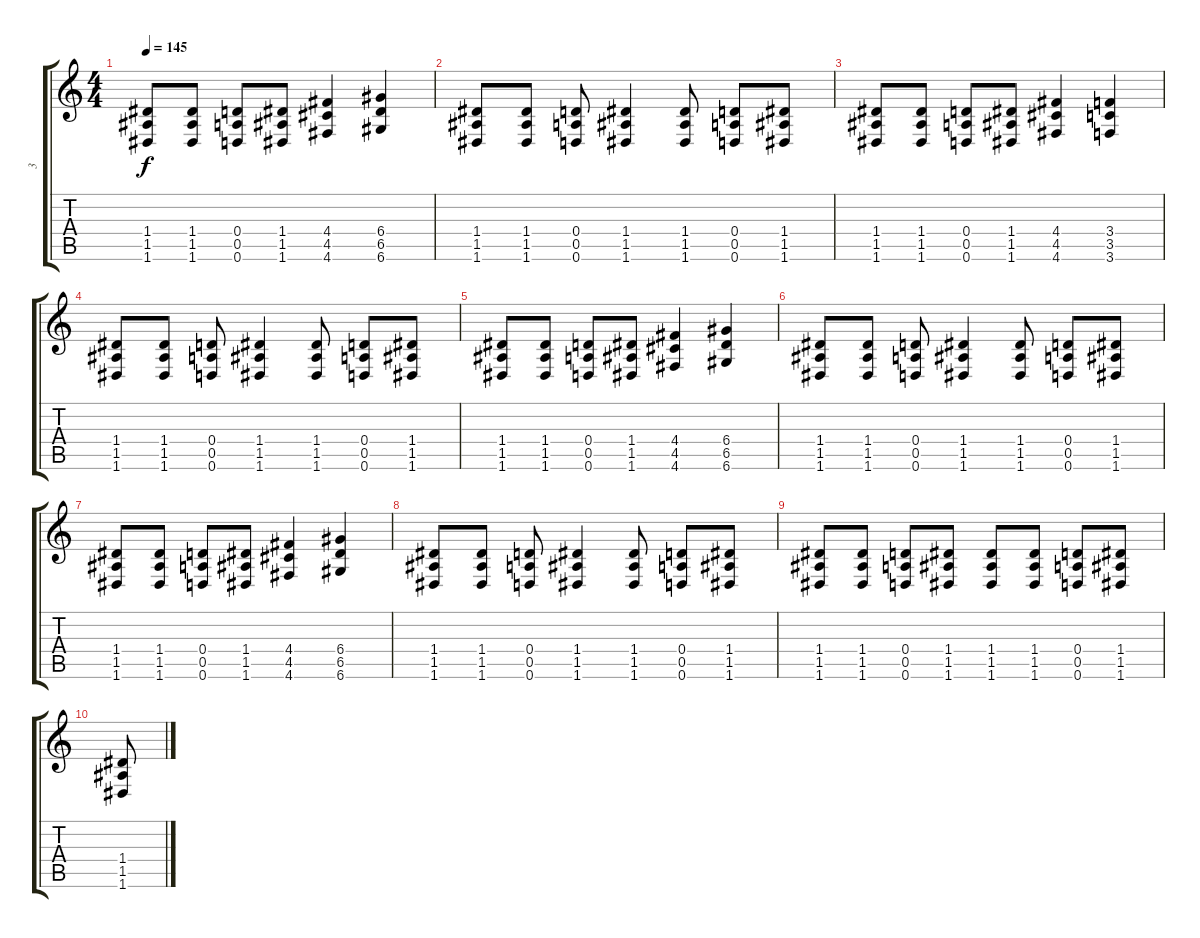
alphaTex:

\track ("3" "3") {instrument distortionguitar}
\staff {score tabs}
\tuning (E4 B3 G3 D3 A2 D2) {hide}
\ts (4 4)
\tempo 145
\clef g2
\ks c
(1.4 1.5 1.6).8{dy f} (1.4 1.5 1.6).8 (0.4 0.5 0.6).8 (1.4 1.5 1.6).8 (4.4 4.5 4.6).4 (6.4 6.5 6.6).4 |
(1.4 1.5 1.6).8 (1.4 1.5 1.6).8 (0.4 0.5 0.6).8 (1.4 1.5 1.6).4 (1.4 1.5 1.6).8 (0.4 0.5 0.6).8 (1.4 1.5 1.6).8 |
(1.4 1.5 1.6).8 (1.4 1.5 1.6).8 (0.4 0.5 0.6).8 (1.4 1.5 1.6).8 (4.4 4.5 4.6).4 (3.4 3.5 3.6).4 |
(1.4 1.5 1.6).8 (1.4 1.5 1.6).8 (0.4 0.5 0.6).8 (1.4 1.5 1.6).4 (1.4 1.5 1.6).8 (0.4 0.5 0.6).8 (1.4 1.5 1.6).8 |
(1.4 1.5 1.6).8 (1.4 1.5 1.6).8 (0.4 0.5 0.6).8 (1.4 1.5 1.6).8 (4.4 4.5 4.6).4 (6.4 6.5 6.6).4 |
(1.4 1.5 1.6).8 (1.4 1.5 1.6).8 (0.4 0.5 0.6).8 (1.4 1.5 1.6).4 (1.4 1.5 1.6).8 (0.4 0.5 0.6).8 (1.4 1.5 1.6).8 |
(1.4 1.5 1.6).8 (1.4 1.5 1.6).8 (0.4 0.5 0.6).8 (1.4 1.5 1.6).8 (4.4 4.5 4.6).4 (6.4 6.5 6.6).4 |
(1.4 1.5 1.6).8 (1.4 1.5 1.6).8 (0.4 0.5 0.6).8 (1.4 1.5 1.6).4 (1.4 1.5 1.6).8 (0.4 0.5 0.6).8 (1.4 1.5 1.6).8 |
(1.4 1.5 1.6).8 (1.4 1.5 1.6).8 (0.4 0.5 0.6).8 (1.4 1.5 1.6).8 (1.4 1.5 1.6).8 (1.4 1.5 1.6).8 (0.4 0.5 0.6).8 (1.4 1.5 1.6).8 |
(1.4 1.5 1.6).8
